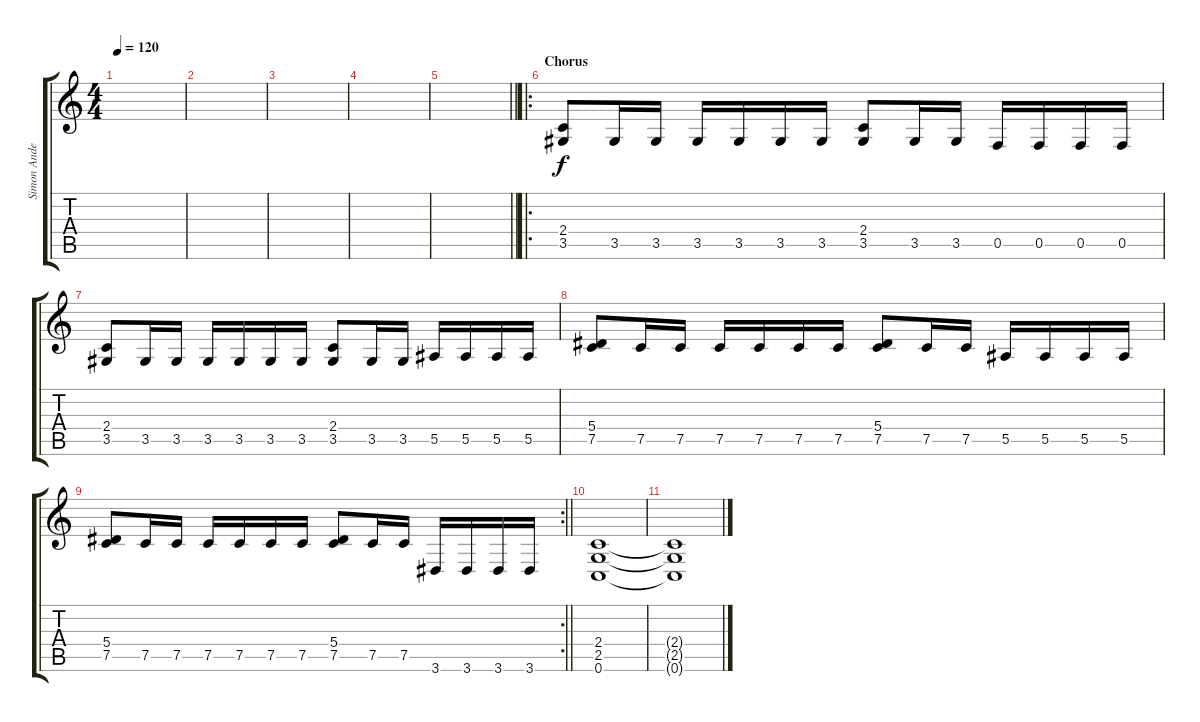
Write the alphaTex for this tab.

\track ("Simon Andersson (Rhythm)" "Simon Ande") {instrument distortionguitar}
\staff {score tabs}
\tuning (C4 G3 Eb3 Bb2 F2 C2) {hide}
\ts (4 4)
\tempo 120
\clef g2
\ks c
|
|
|
|
\barLineRight lightlight
|
\ro
\section ("" "Chorus")
(2.4 3.5).8 3.5.16 3.5.16 3.5.16 3.5.16 3.5.16 3.5.16 (2.4 3.5).8 3.5.16 3.5.16 0.5.16 0.5.16 0.5.16 0.5.16 |
(2.4 3.5).8 3.5.16 3.5.16 3.5.16 3.5.16 3.5.16 3.5.16 (2.4 3.5).8 3.5.16 3.5.16 5.5.16 5.5.16 5.5.16 5.5.16 |
(5.4 7.5).8 7.5.16 7.5.16 7.5.16 7.5.16 7.5.16 7.5.16 (5.4 7.5).8 7.5.16 7.5.16 5.5.16 5.5.16 5.5.16 5.5.16 |
\rc 2
\barLineRight lightlight
(5.4 7.5).8 7.5.16 7.5.16 7.5.16 7.5.16 7.5.16 7.5.16 (5.4 7.5).8 7.5.16 7.5.16 3.6.16 3.6.16 3.6.16 3.6.16 |
(2.4 2.5 0.6).1 |
(2.4{t} 2.5{t} 0.6{t}).1
